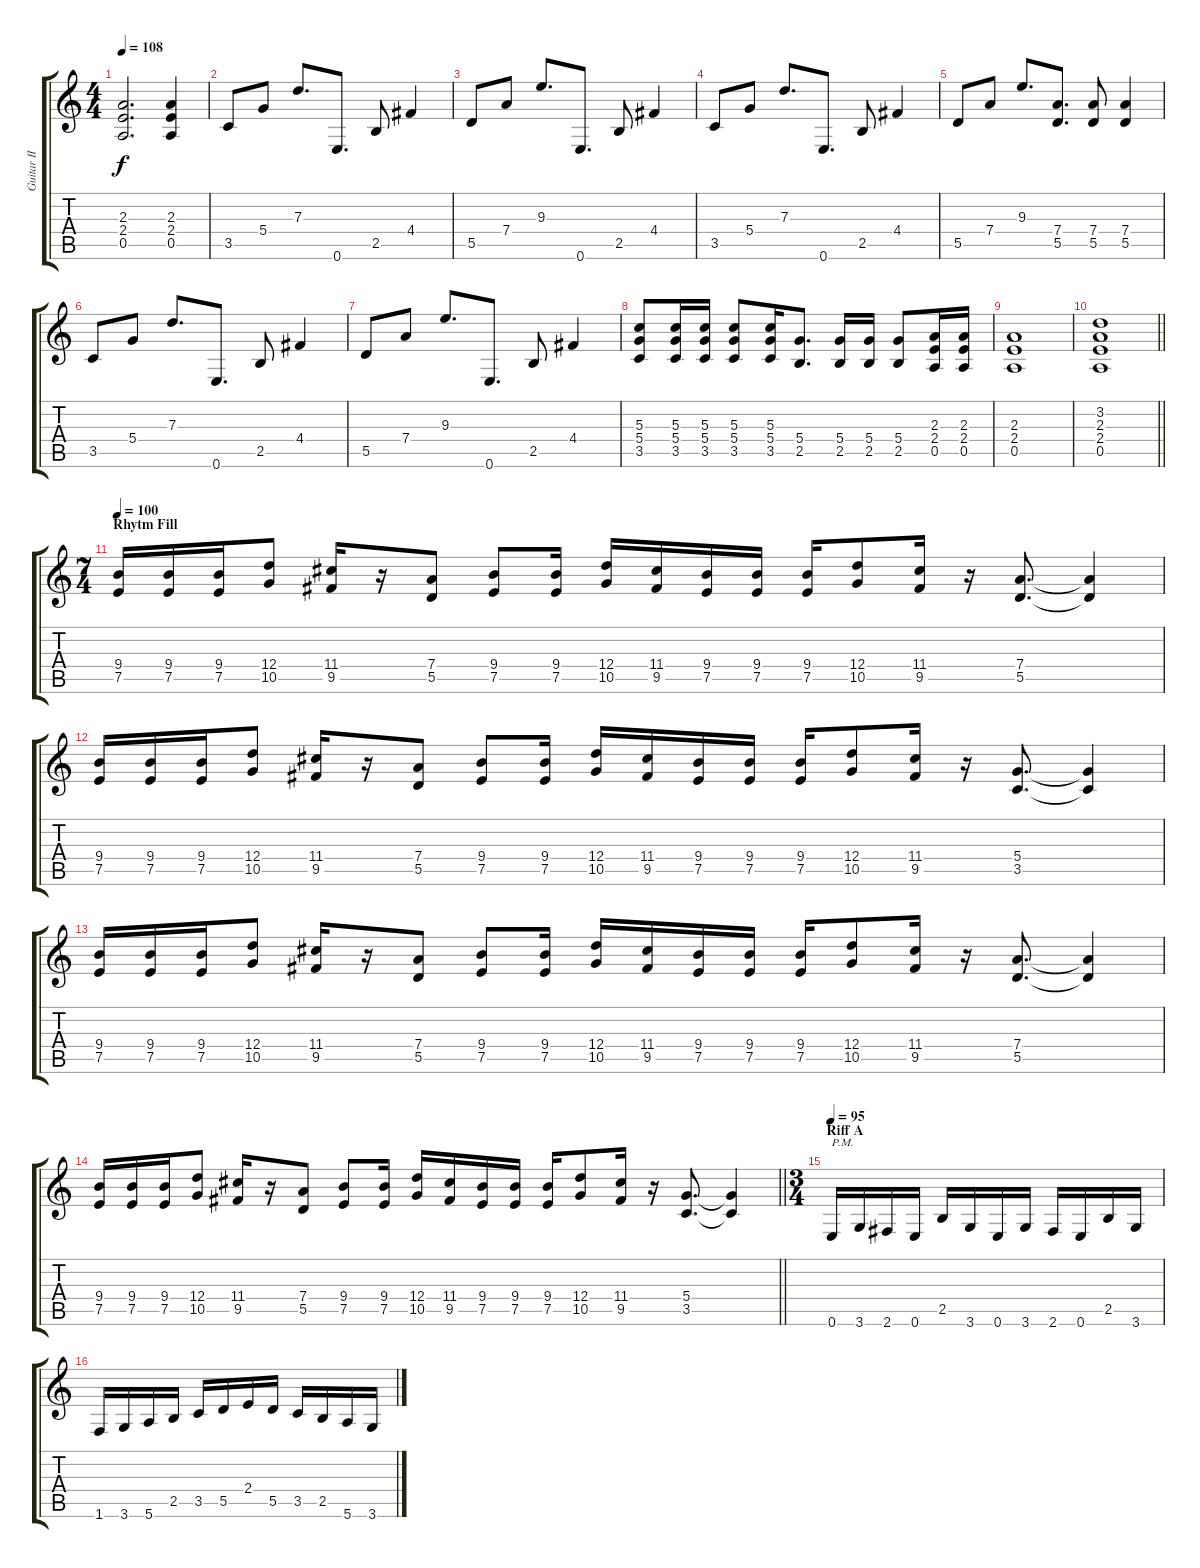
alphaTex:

\track ("Guitar II" "Guitar II") {instrument distortionguitar}
\staff {score tabs}
\tuning (E4 B3 G3 D3 A2 E2) {hide}
\ts (4 4)
\tempo 108
\clef g2
\ks c
(2.3 2.4 0.5).2{d dy f} (2.3 2.4 0.5).4 |
3.5.8 5.4.8 7.3.8{d} 0.6.8{d} 2.5.8 4.4.4 |
5.5.8 7.4.8 9.3.8{d} 0.6.8{d} 2.5.8 4.4.4 |
3.5.8 5.4.8 7.3.8{d} 0.6.8{d} 2.5.8 4.4.4 |
5.5.8 7.4.8 9.3.8{d} (7.4 5.5).8{d} (7.4 5.5).8 (7.4 5.5).4 |
3.5.8 5.4.8 7.3.8{d} 0.6.8{d} 2.5.8 4.4.4 |
5.5.8 7.4.8 9.3.8{d} 0.6.8{d} 2.5.8 4.4.4 |
(5.3 5.4 3.5).8 (5.3 5.4 3.5).16 (5.3 5.4 3.5).16 (5.3 5.4 3.5).8 (5.3 5.4 3.5).16 (5.4 2.5).8{d} (5.4 2.5).16 (5.4 2.5).16 (5.4 2.5).8 (2.3 2.4 0.5).16 (2.3 2.4 0.5).16 |
(2.3 2.4 0.5).1 |
\barLineRight lightlight
(3.2 2.3 2.4 0.5).1 |
\ts (7 4)
\section ("" "Rhytm Fill")
\tempo 100
(9.4 7.5).16 (9.4 7.5).16 (9.4 7.5).16 (12.4 10.5).8 (11.4 9.5).16 r.16 (7.4 5.5).8 (9.4 7.5).8 (9.4 7.5).16 (12.4 10.5).16 (11.4 9.5).16 (9.4 7.5).16 (9.4 7.5).16 (9.4 7.5).16 (12.4 10.5).8 (11.4 9.5).16 r.16 (7.4 5.5).8{d} (7.4{t} 5.5{t}).4 |
(9.4 7.5).16 (9.4 7.5).16 (9.4 7.5).16 (12.4 10.5).8 (11.4 9.5).16 r.16 (7.4 5.5).8 (9.4 7.5).8 (9.4 7.5).16 (12.4 10.5).16 (11.4 9.5).16 (9.4 7.5).16 (9.4 7.5).16 (9.4 7.5).16 (12.4 10.5).8 (11.4 9.5).16 r.16 (5.4 3.5).8{d} (5.4{t} 3.5{t}).4 |
(9.4 7.5).16 (9.4 7.5).16 (9.4 7.5).16 (12.4 10.5).8 (11.4 9.5).16 r.16 (7.4 5.5).8 (9.4 7.5).8 (9.4 7.5).16 (12.4 10.5).16 (11.4 9.5).16 (9.4 7.5).16 (9.4 7.5).16 (9.4 7.5).16 (12.4 10.5).8 (11.4 9.5).16 r.16 (7.4 5.5).8{d} (7.4{t} 5.5{t}).4 |
\barLineRight lightlight
(9.4 7.5).16 (9.4 7.5).16 (9.4 7.5).16 (12.4 10.5).8 (11.4 9.5).16 r.16 (7.4 5.5).8 (9.4 7.5).8 (9.4 7.5).16 (12.4 10.5).16 (11.4 9.5).16 (9.4 7.5).16 (9.4 7.5).16 (9.4 7.5).16 (12.4 10.5).8 (11.4 9.5).16 r.16 (5.4 3.5).8{d} (5.4{t} 3.5{t}).4 |
\ts (3 4)
\section ("" "Riff A")
\tempo 95
0.6.16{txt "P.M."} 3.6.16 2.6.16 0.6.16 2.5.16 3.6.16 0.6.16 3.6.16 2.6.16 0.6.16 2.5.16 3.6.16 |
1.6.16 3.6.16 5.6.16 2.5.16 3.5.16 5.5.16 2.4.16 5.5.16 3.5.16 2.5.16 5.6.16 3.6.16
